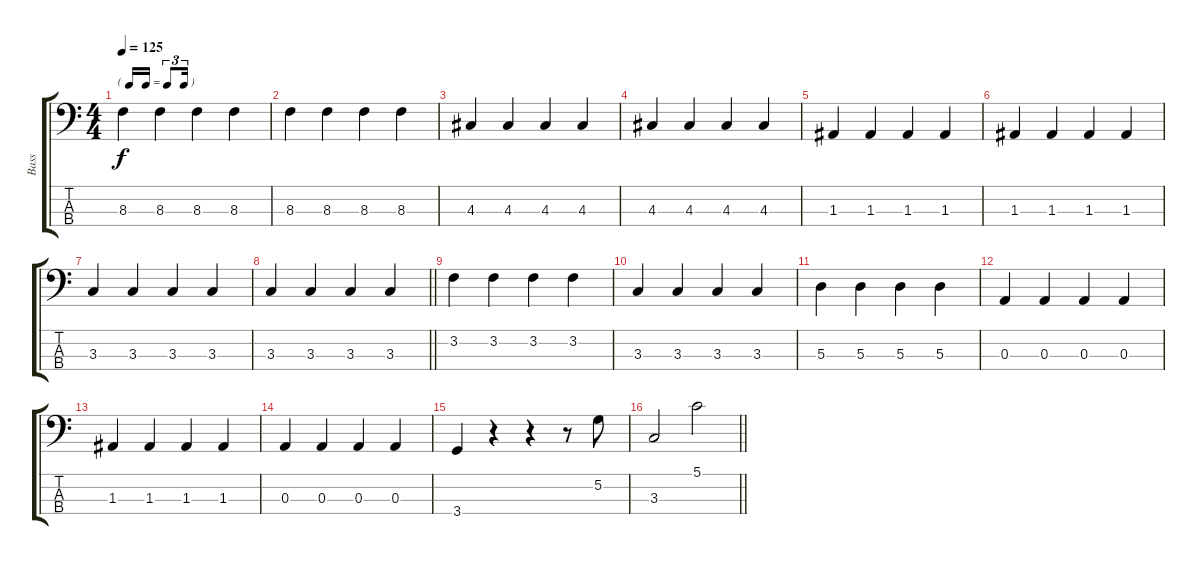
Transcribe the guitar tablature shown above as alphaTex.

\track ("Bass" "Bass") {instrument electricbassfinger}
\staff {score tabs}
\tuning (G2 D2 A1 E1) {hide}
\ts (4 4)
\tf triplet16th
\tempo 125
\clef f4
\ks c
8.3.4{dy f} 8.3.4 8.3.4 8.3.4 |
8.3.4 8.3.4 8.3.4 8.3.4 |
4.3.4 4.3.4 4.3.4 4.3.4 |
4.3.4 4.3.4 4.3.4 4.3.4 |
1.3.4 1.3.4 1.3.4 1.3.4 |
1.3.4 1.3.4 1.3.4 1.3.4 |
3.3.4 3.3.4 3.3.4 3.3.4 |
\barLineRight lightlight
3.3.4 3.3.4 3.3.4 3.3.4 |
3.2.4 3.2.4 3.2.4 3.2.4 |
3.3.4 3.3.4 3.3.4 3.3.4 |
5.3.4 5.3.4 5.3.4 5.3.4 |
0.3.4 0.3.4 0.3.4 0.3.4 |
1.3.4 1.3.4 1.3.4 1.3.4 |
0.3.4 0.3.4 0.3.4 0.3.4 |
3.4.4 r.4 r.4 r.8 5.2.8 |
\barLineRight lightlight
3.3.2 5.1.2
